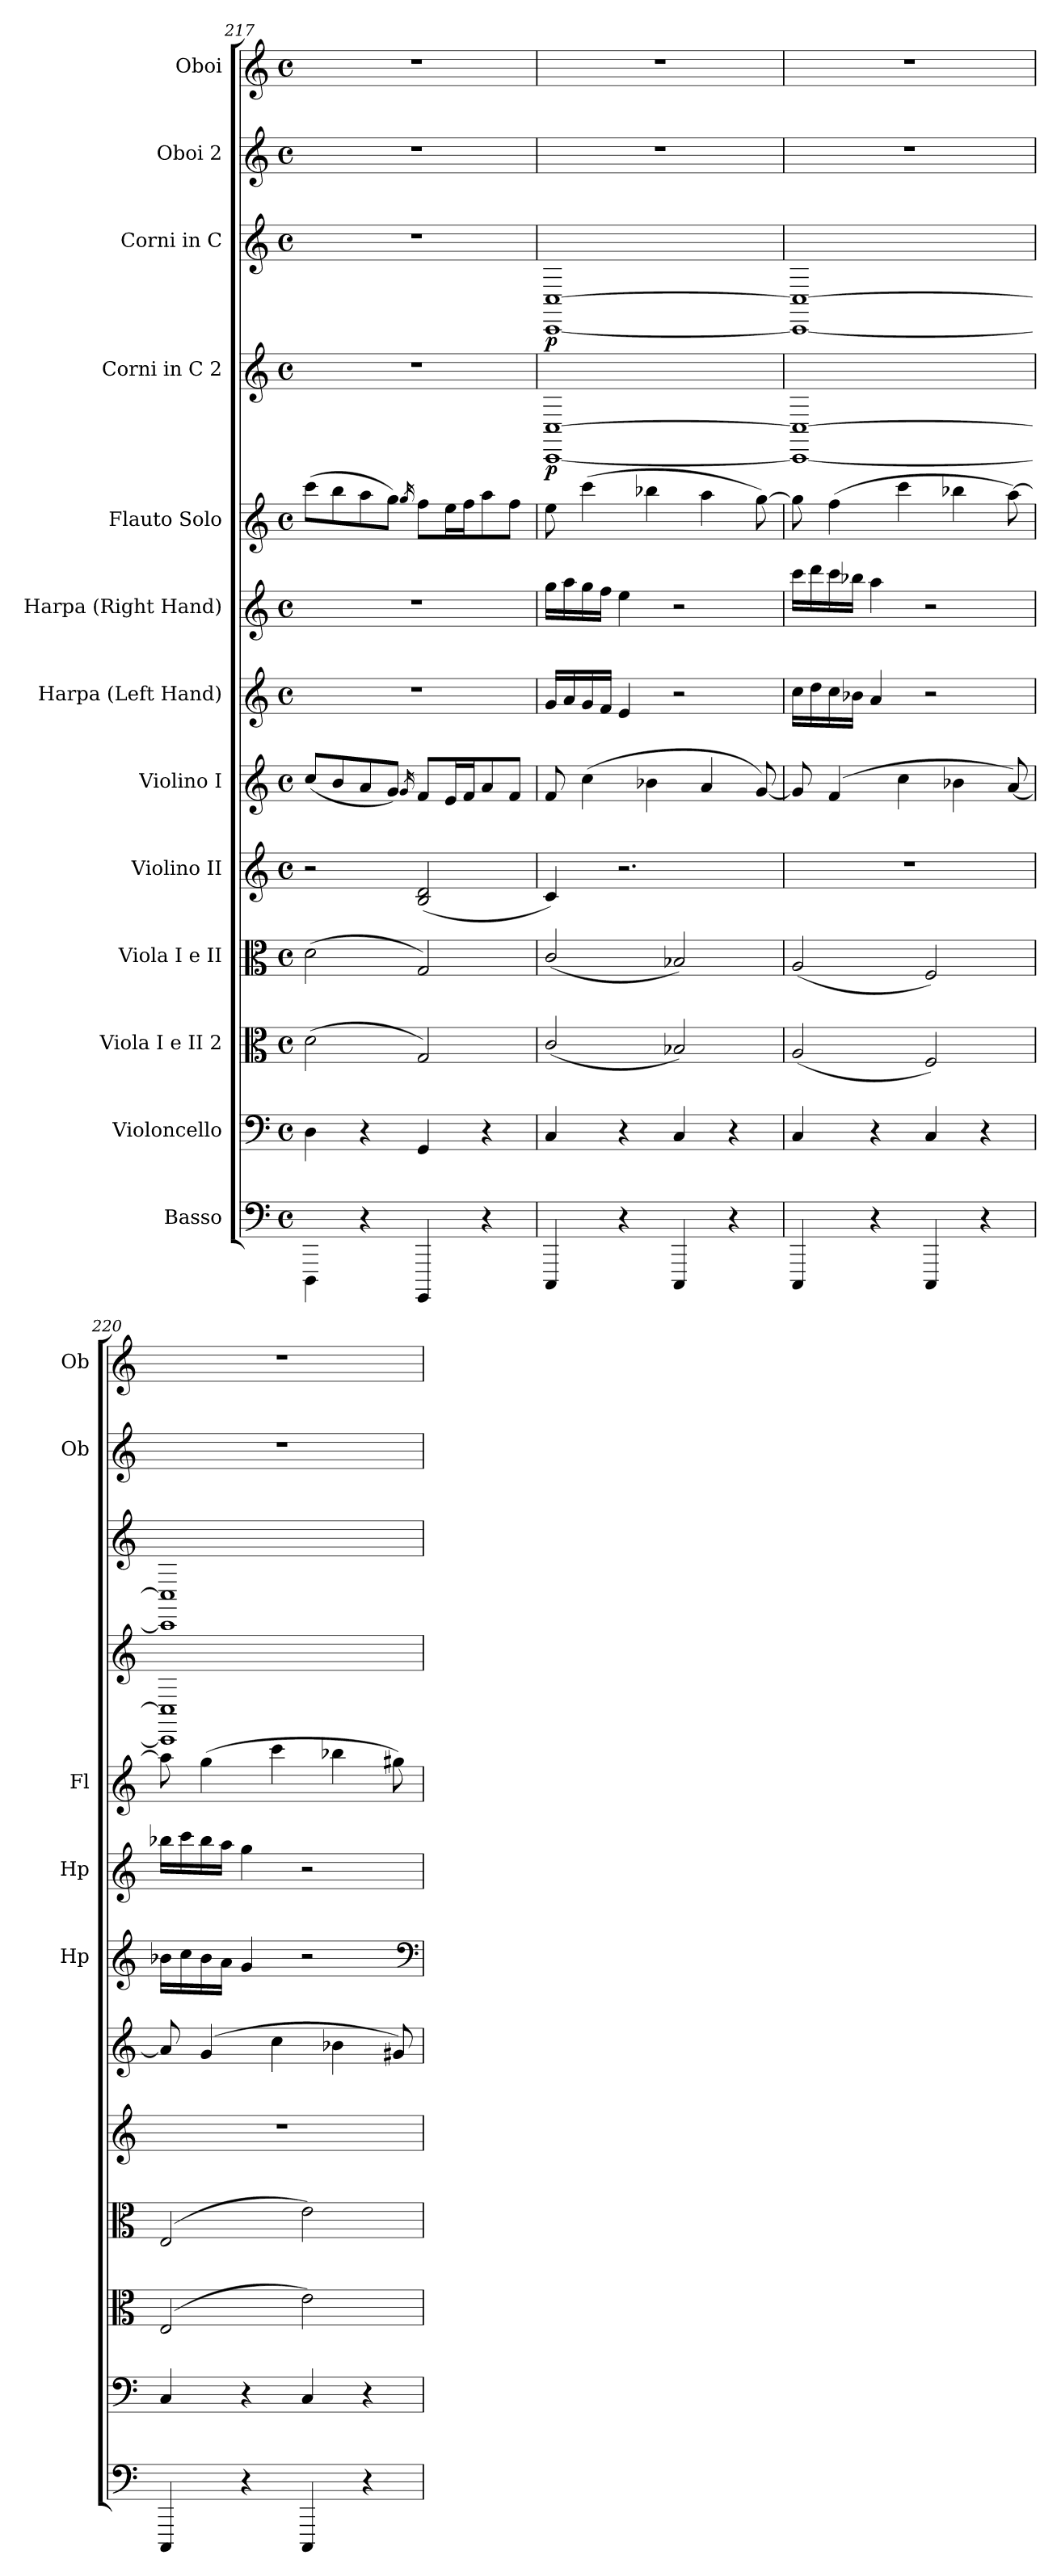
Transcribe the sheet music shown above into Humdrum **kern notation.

**kern	**kern	**kern	**kern	**kern	**kern	**kern	**kern	**kern	**kern	**dynam	**kern	**dynam	**kern	**kern
*part13	*part12	*part11	*part10	*part9	*part8	*part7	*part6	*part5	*part4	*part4	*part3	*part3	*part2	*part1
*staff13	*staff12	*staff11	*staff10	*staff9	*staff8	*staff7	*staff6	*staff5	*staff4	*staff4	*staff3	*staff3	*staff2	*staff1
*I"Basso	*I"Violoncello	*I"Viola I e II 2	*I"Viola I e II	*I"Violino II	*I"Violino I	*I"Harpa (Left Hand)	*I"Harpa (Right Hand)	*I"Flauto Solo	*I"Corni in C 2	*	*I"Corni in C	*	*I"Oboi 2	*I"Oboi
*	*	*	*	*	*	*I'Hp	*I'Hp	*I'Fl	*	*	*	*	*I'Ob	*I'Ob
!!LO:PB:g=z
*clefF4	*clefF4	*clefC3	*clefC3	*clefG2	*clefG2	*clefG2	*clefG2	*clefG2	*clefG2	*	*clefG2	*	*clefG2	*clefG2
*ITrd0c12	*	*	*	*	*	*	*	*	*ITrd0c12	*	*ITrd0c12	*	*	*
*k[]	*k[]	*k[]	*k[]	*k[]	*k[]	*k[]	*k[]	*k[]	*k[]	*	*k[]	*	*k[]	*k[]
*C:	*C:	*C:	*C:	*C:	*C:	*C:	*C:	*C:	*C:	*	*C:	*	*C:	*C:
*M4/4	*M4/4	*M4/4	*M4/4	*M4/4	*M4/4	*M4/4	*M4/4	*M4/4	*M4/4	*	*M4/4	*	*M4/4	*M4/4
*met(c)	*met(c)	*met(c)	*met(c)	*met(c)	*met(c)	*met(c)	*met(c)	*met(c)	*met(c)	*	*met(c)	*	*met(c)	*met(c)
=217	=217	=217	=217	=217	=217	=217	=217	=217	=217	=217	=217	=217	=217	=217
4DDD\	4D\	(2d\	(2d\	2r	(8cc/L	1r	1r	(8ccc\L	1r	.	1r	.	1r	1r
.	.	.	.	.	8b/	.	.	8bb\	.	.	.	.	.	.
4r	4r	.	.	.	8a/	.	.	8aa\	.	.	.	.	.	.
.	.	.	.	.	8g/J)	.	.	8gg\J)	.	.	.	.	.	.
.	.	.	.	.	16qg/	.	.	16qgg/	.	.	.	.	.	.
4GGGG/	4GG/	2G/)	2G/)	(2B/ 2d/	8f/L	.	.	8ff\L	.	.	.	.	.	.
.	.	.	.	.	16e/L	.	.	16ee\L	.	.	.	.	.	.
.	.	.	.	.	16f/J	.	.	16ff\J	.	.	.	.	.	.
4r	4r	.	.	.	8a/	.	.	8aa\	.	.	.	.	.	.
.	.	.	.	.	8f/J	.	.	8ff\J	.	.	.	.	.	.
=218	=218	=218	=218	=218	=218	=218	=218	=218	=218	=218	=218	=218	=218	=218
!	!	!	!	!	!	!	!	!	!	!LO:DY:b	!	!LO:DY:b	!	!
4CCC/	4C/	(2c/	(2c/	4c/)	8f/	16g/LL	16gg\LL	8ee\	[1CC [1C	p	[1CC [1C	p	1r	1r
.	.	.	.	.	.	16a/	16aa\	.	.	.	.	.	.	.
.	.	.	.	.	(4cc\	16g/	16gg\	(4ccc\	.	.	.	.	.	.
.	.	.	.	.	.	16f/JJ	16ff\JJ	.	.	.	.	.	.	.
4r	4r	.	.	2.r	.	4e/	4ee\	.	.	.	.	.	.	.
.	.	.	.	.	4b-X\	.	.	4bb-X\	.	.	.	.	.	.
4CCC/	4C/	2B-X/)	2B-X/)	.	.	2r	2r	.	.	.	.	.	.	.
.	.	.	.	.	4a/	.	.	4aa\	.	.	.	.	.	.
4r	4r	.	.	.	.	.	.	.	.	.	.	.	.	.
.	.	.	.	.	[8g/)	.	.	[8gg\)	.	.	.	.	.	.
=219	=219	=219	=219	=219	=219	=219	=219	=219	=219	=219	=219	=219	=219	=219
4CCC/	4C/	(2A/	(2A/	1r	8g/]	16cc\LL	16ccc\LL	8gg\]	1CC_ 1C_	.	1CC_ 1C_	.	1r	1r
.	.	.	.	.	.	16dd\	16ddd\	.	.	.	.	.	.	.
.	.	.	.	.	(4f/	16cc\	16ccc\	(4ff\	.	.	.	.	.	.
.	.	.	.	.	.	16b-X\JJ	16bb-X\JJ	.	.	.	.	.	.	.
4r	4r	.	.	.	.	4a/	4aa\	.	.	.	.	.	.	.
.	.	.	.	.	4cc\	.	.	4ccc\	.	.	.	.	.	.
4CCC/	4C/	2F/)	2F/)	.	.	2r	2r	.	.	.	.	.	.	.
.	.	.	.	.	4b-X\	.	.	4bb-X\	.	.	.	.	.	.
4r	4r	.	.	.	.	.	.	.	.	.	.	.	.	.
.	.	.	.	.	[8a/)	.	.	[8aa\)	.	.	.	.	.	.
=220	=220	=220	=220	=220	=220	=220	=220	=220	=220	=220	=220	=220	=220	=220
4CCC/	4C/	(2E/	(2E/	1r	8a/]	16b-X\LL	16bb-X\LL	8aa\]	1CC] 1C]	.	1CC] 1C]	.	1r	1r
.	.	.	.	.	.	16cc\	16ccc\	.	.	.	.	.	.	.
.	.	.	.	.	(4g/	16b-\	16bb-\	(4gg\	.	.	.	.	.	.
.	.	.	.	.	.	16a\JJ	16aa\JJ	.	.	.	.	.	.	.
4r	4r	.	.	.	.	4g/	4gg\	.	.	.	.	.	.	.
.	.	.	.	.	4cc\	.	.	4ccc\	.	.	.	.	.	.
4CCC/	4C/	2e\)	2e\)	.	.	2r	2r	.	.	.	.	.	.	.
.	.	.	.	.	4b-X\	.	.	4bb-X\	.	.	.	.	.	.
4r	4r	.	.	.	.	.	.	.	.	.	.	.	.	.
.	.	.	.	.	8g#X/)	.	.	8gg#X\)	.	.	.	.	.	.
*	*	*	*	*	*	*clefF4	*	*	*	*	*	*	*	*
=	=	=	=	=	=	=	=	=	=	=	=	=	=	=
*-	*-	*-	*-	*-	*-	*-	*-	*-	*-	*-	*-	*-	*-	*-
